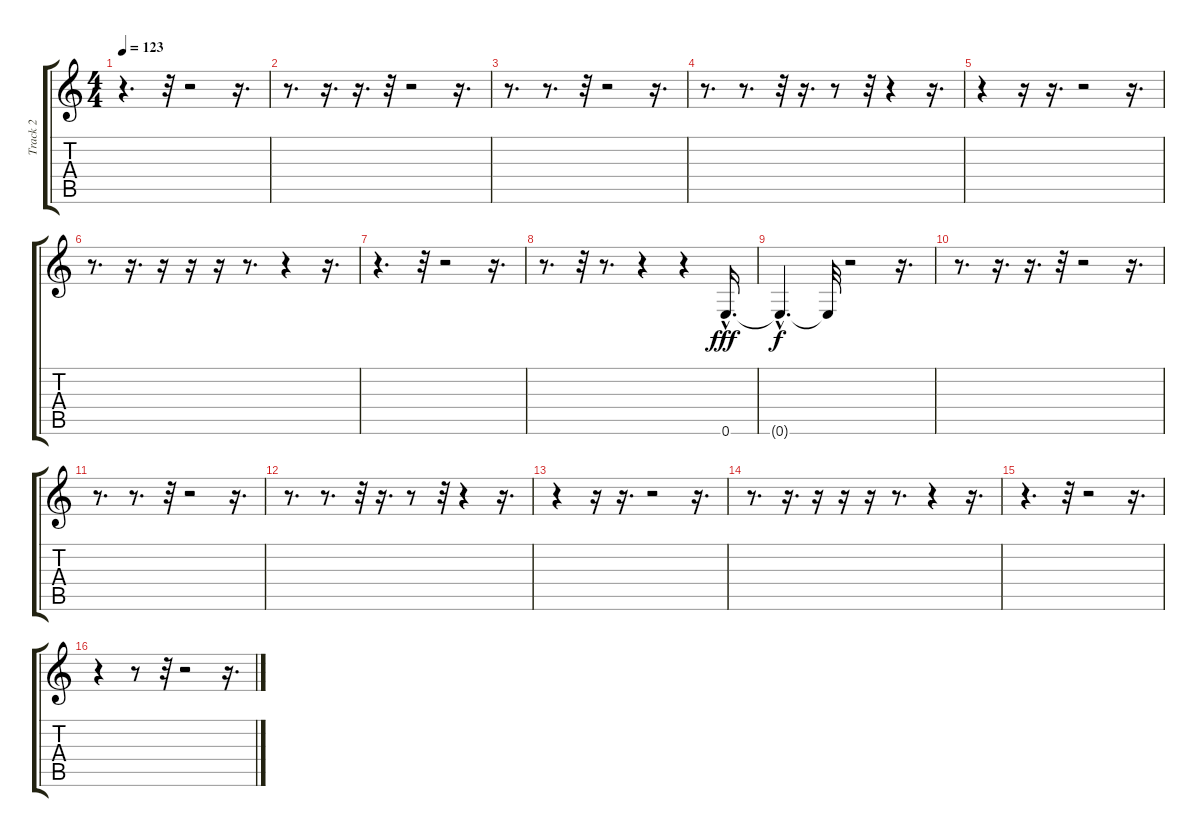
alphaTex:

\track ("Track 2" "Track 2") {instrument electricbassfinger}
\staff {score tabs}
\tuning (E4 B3 G3 D3 A2 E2) {hide}
\ts (4 4)
\tempo 123
\clef g2
\ks c
r.4{d dy fff instrument electricbassfinger} r.32 r.2 r.16{d} |
r.8{d} r.16{d} r.16{d} r.32 r.2 r.16{d} |
r.8{d} r.8{d} r.32 r.2 r.16{d} |
r.8{d} r.8{d} r.32 r.16{d} r.8 r.32 r.4 r.16{d} |
r.4 r.16 r.16{d} r.2 r.16{d} |
r.8{d} r.16{d} r.16 r.16 r.16 r.8{d} r.4 r.16{d} |
r.4{d} r.32 r.2 r.16{d} |
r.8{d} r.32 r.8{d} r.4 r.4 0.6{hac}.16{d} |
0.6{hac t}.4{d dy f} 0.6{t}.32 r.2 r.16{d} |
r.8{d} r.16{d} r.16{d} r.32 r.2 r.16{d} |
r.8{d} r.8{d} r.32 r.2 r.16{d} |
r.8{d} r.8{d} r.32 r.16{d} r.8 r.32 r.4 r.16{d} |
r.4 r.16 r.16{d} r.2 r.16{d} |
r.8{d} r.16{d} r.16 r.16 r.16 r.8{d} r.4 r.16{d} |
r.4{d} r.32 r.2 r.16{d} |
r.4 r.8 r.32 r.2 r.16{d}
